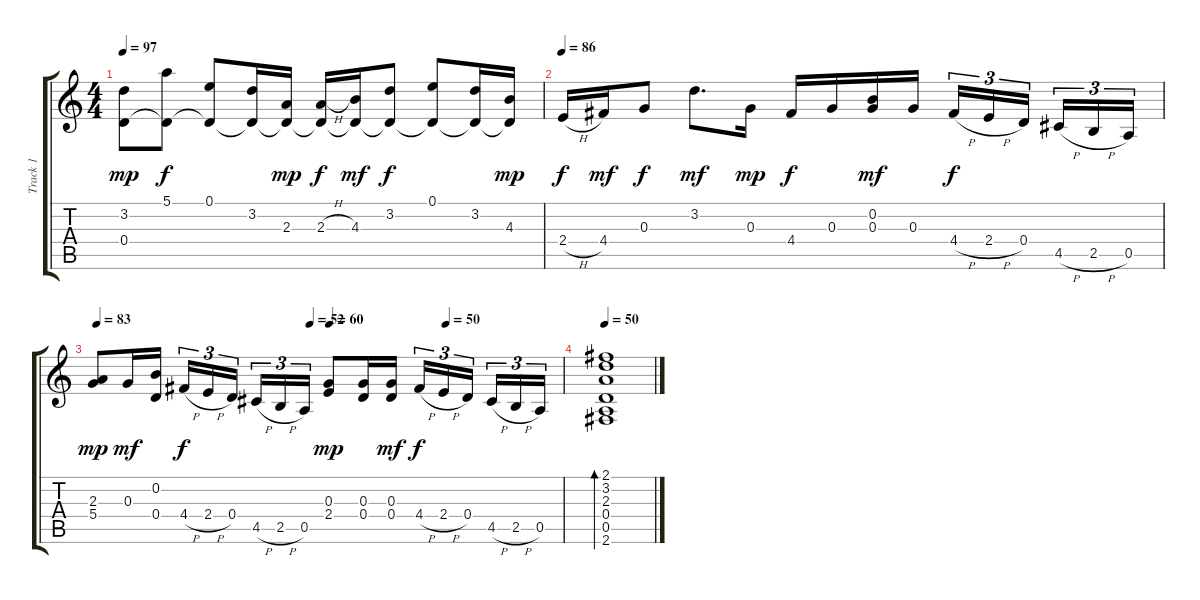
\track ("Track 1" "Track 1") {instrument acousticguitarsteel}
\staff {score tabs}
\tuning (E4 B3 G3 D3 A2 E2) {hide}
\ts (4 4)
\tempo 97
\clef g2
\ks c
(3.2 0.4).8{dy mp} (5.1 0.4{t}).8{dy f} (0.1 0.4{t}).8 (3.2 0.4{t}).16 (2.3 0.4{t}).16{dy mp} (2.3{h} 0.4{t}).16{dy f} (4.3 0.4{t}).16{dy mf} (3.2 0.4{t}).8{dy f} (0.1 0.4{t}).8 (3.2 0.4{t}).16 (4.3 0.4{t}).16{dy mp} |
\tempo 86
2.4{h}.16{dy f} 4.4.16{dy mf} 0.3.8{dy f} 3.2.8{d dy mf} 0.3.16{dy mp} 4.4.16{dy f} 0.3.16 (0.2 0.3).16{dy mf} 0.3.16 4.4{h}.16{tu (3 2) dy f} 2.4{h}.16{tu (3 2)} 0.4.16{tu (3 2) beam splitsecondary} 4.5{h}.16{tu (3 2)} 2.5{h}.16{tu (3 2)} 0.5.16{tu (3 2)} |
\tempo 83
\tempo (52 0.4583333333333333)
\tempo (60 0.5)
\tempo (50 0.75)
(2.3 5.4).8{dy mp} 0.3.16{dy mf} (0.2 0.4).16 4.4{h}.16{tu (3 2) dy f} 2.4{h}.16{tu (3 2)} 0.4.16{tu (3 2) beam splitsecondary} 4.5{h}.16{tu (3 2)} 2.5{h}.16{tu (3 2)} 0.5.16{tu (3 2)} (0.3 2.4).8{dy mp} (0.3 0.4).16 (0.3 0.4).16{dy mf} 4.4{h}.16{tu (3 2) dy f} 2.4{h}.16{tu (3 2)} 0.4.16{tu (3 2) beam splitsecondary} 4.5{h}.16{tu (3 2)} 2.5{h}.16{tu (3 2)} 0.5.16{tu (3 2)} |
\tempo 50
(2.1 3.2 2.3 0.4 0.5 2.6).1{bd 60}
